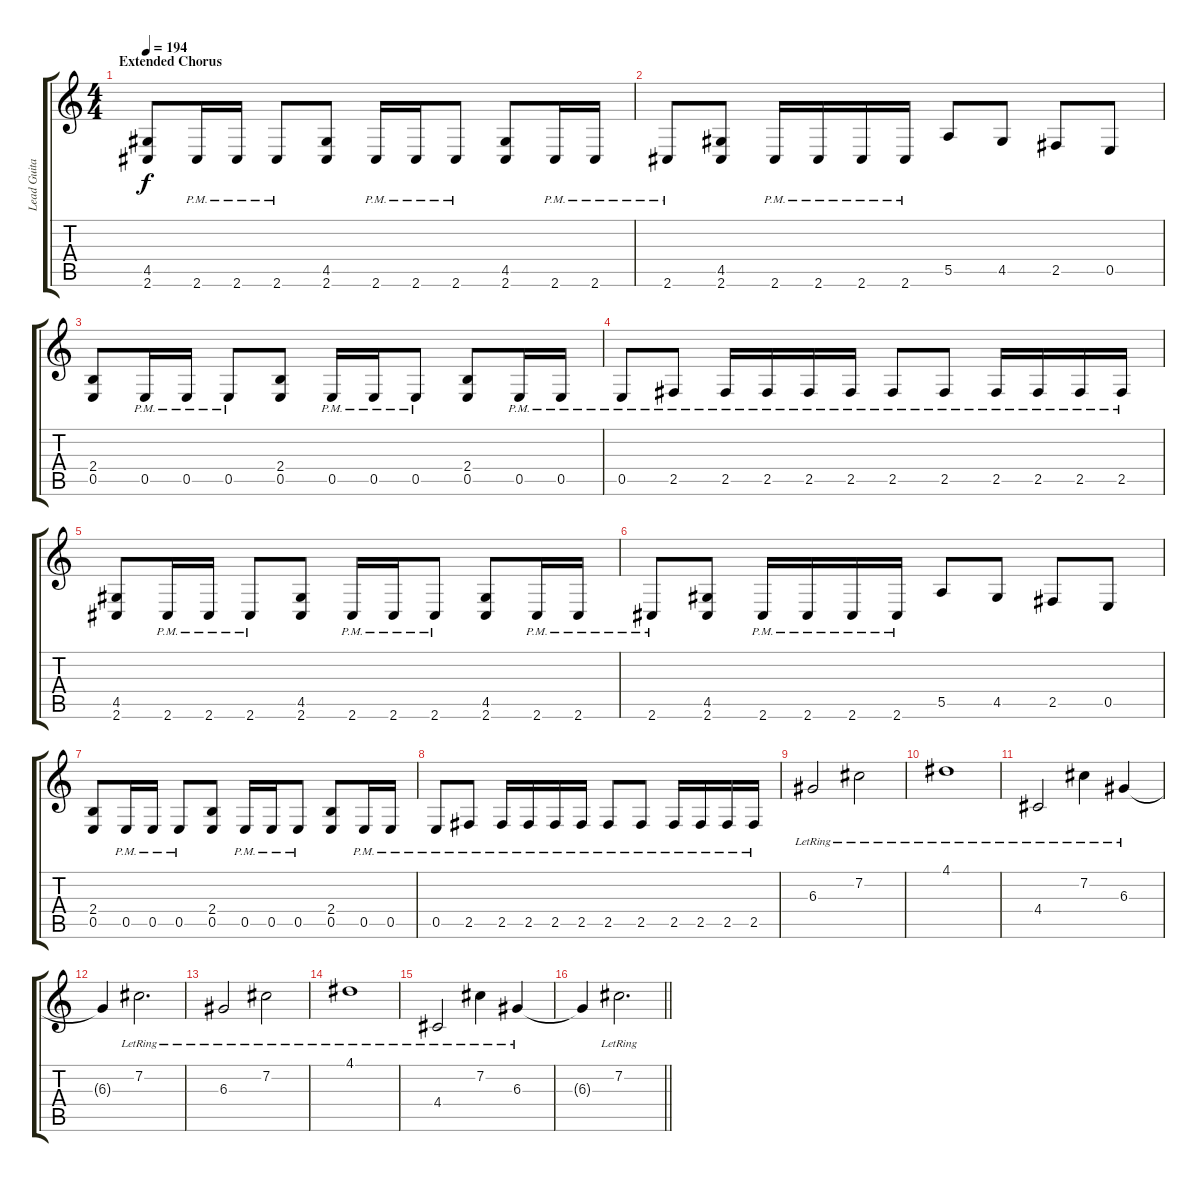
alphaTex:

\track ("Lead Guitar" "Lead Guita") {instrument overdrivenguitar}
\staff {score tabs}
\tuning (B3 Gb3 D3 A2 E2 B1) {hide}
\ts (4 4)
\section ("" "Extended Chorus")
\tempo 194
\clef g2
\ks c
(4.5 2.6).8{dy f} 2.6{pm}.16 2.6{pm}.16 2.6{pm}.8 (4.5 2.6).8 2.6{pm}.16 2.6{pm}.16 2.6{pm}.8 (4.5 2.6).8 2.6{pm}.16 2.6{pm}.16 |
2.6{pm}.8 (4.5 2.6).8 2.6{pm}.16 2.6{pm}.16 2.6{pm}.16 2.6{pm}.16 5.5.8 4.5.8 2.5.8 0.5.8 |
(2.4 0.5).8 0.5{pm}.16 0.5{pm}.16 0.5{pm}.8 (2.4 0.5).8 0.5{pm}.16 0.5{pm}.16 0.5{pm}.8 (2.4 0.5).8 0.5{pm}.16 0.5{pm}.16 |
0.5{pm}.8 2.5{pm}.8 2.5{pm}.16 2.5{pm}.16 2.5{pm}.16 2.5{pm}.16 2.5{pm}.8 2.5{pm}.8 2.5{pm}.16 2.5{pm}.16 2.5{pm}.16 2.5{pm}.16 |
(4.5 2.6).8 2.6{pm}.16 2.6{pm}.16 2.6{pm}.8 (4.5 2.6).8 2.6{pm}.16 2.6{pm}.16 2.6{pm}.8 (4.5 2.6).8 2.6{pm}.16 2.6{pm}.16 |
2.6{pm}.8 (4.5 2.6).8 2.6{pm}.16 2.6{pm}.16 2.6{pm}.16 2.6{pm}.16 5.5.8 4.5.8 2.5.8 0.5.8 |
(2.4 0.5).8 0.5{pm}.16 0.5{pm}.16 0.5{pm}.8 (2.4 0.5).8 0.5{pm}.16 0.5{pm}.16 0.5{pm}.8 (2.4 0.5).8 0.5{pm}.16 0.5{pm}.16 |
0.5{pm}.8 2.5{pm}.8 2.5{pm}.16 2.5{pm}.16 2.5{pm}.16 2.5{pm}.16 2.5{pm}.8 2.5{pm}.8 2.5{pm}.16 2.5{pm}.16 2.5{pm}.16 2.5{pm}.16 |
6.3{lr}.2{instrument electricguitarclean} 7.2{lr}.2 |
4.1{lr}.1 |
4.4{lr}.2 7.2{lr}.4 6.3{lr}.4 |
6.3{t}.4 7.2{lr}.2{d} |
6.3{lr}.2 7.2{lr}.2 |
4.1{lr}.1 |
4.4{lr}.2 7.2{lr}.4 6.3{lr}.4 |
\barLineRight lightlight
6.3{t}.4 7.2{lr}.2{d}
